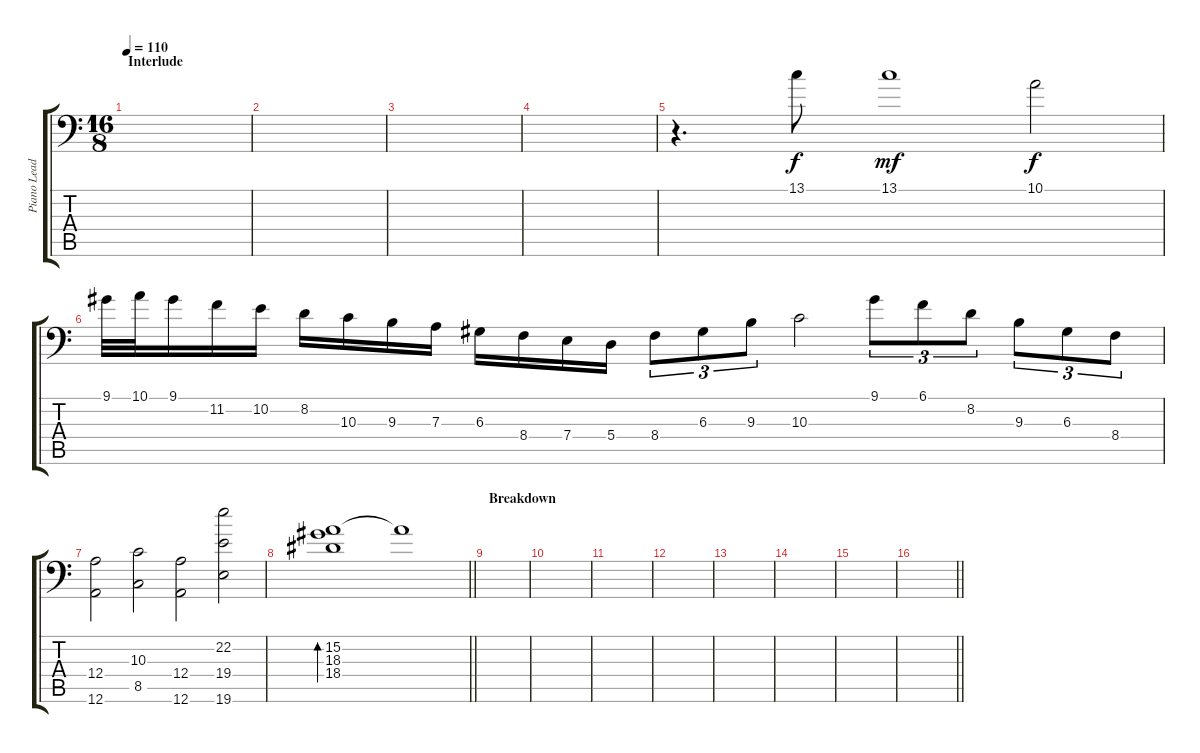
\track ("Piano Lead" "Piano Lead") {instrument acousticgrandpiano}
\staff {score tabs}
\tuning (B3 Gb3 D3 A2 E2 A1) {hide}
\ts (16 8)
\section ("" "Interlude")
\tempo 110
\clef f4
\ks c
|
|
|
|
r.4{d} 13.1.8 13.1.1{dy mf} 10.1.2{dy f} |
9.1.32 10.1.32 9.1.16 11.2.16 10.2.16 8.2.16 10.3.16 9.3.16 7.3.16 6.3.16 8.4.16 7.4.16 5.4.16 8.4.8{tu (3 2)} 6.3.8{tu (3 2)} 9.3.8{tu (3 2)} 10.3.2 9.1.8{tu (3 2)} 6.1.8{tu (3 2)} 8.2.8{tu (3 2)} 9.3.8{tu (3 2)} 6.3.8{tu (3 2)} 8.4.8{tu (3 2)} |
(12.4 12.6).2 (10.3 8.5).2 (12.4 12.6).2 (22.2 19.4 19.6).2 |
\barLineRight lightlight
(15.2 18.3 18.4).1{bd 120} 15.2{t}.1 |
\section ("" "Breakdown")
|
|
|
|
|
|
|
\barLineRight lightlight
